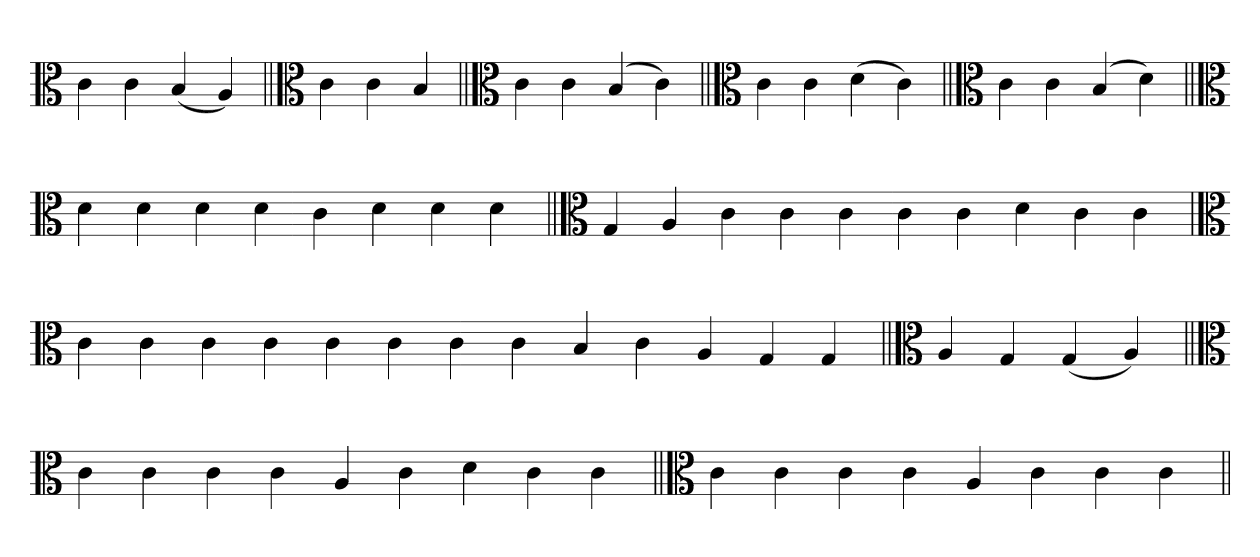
**kern
*part1
*staff1
*clefC3
=
4c
4c
(4B
4A)
=||
*clefC3
4c
4c
4B
=||
*clefC3
4c
4c
(4B
4c)
=||
*clefC3
4c
4c
(4d
4c)
=||
*clefC3
4c
4c
(4B
4d)
=||
*clefC3
4d
4d
4d
4d
4c
4d
4d
4d
=||
*clefC3
4G
4A
4c
4c
4c
4c
4c
4d
4c
4c
=
*clefC3
4c
4c
4c
4c
4c
4c
4c
4c
4B
4c
4A
4G
4G
=||
*clefC3
4A
4G
(4G
4A)
=||
*clefC3
4c
4c
4c
4c
4A
4c
4d
4c
4c
=||
*clefC3
4c
4c
4c
4c
4A
4c
4c
4c
=||
*-
